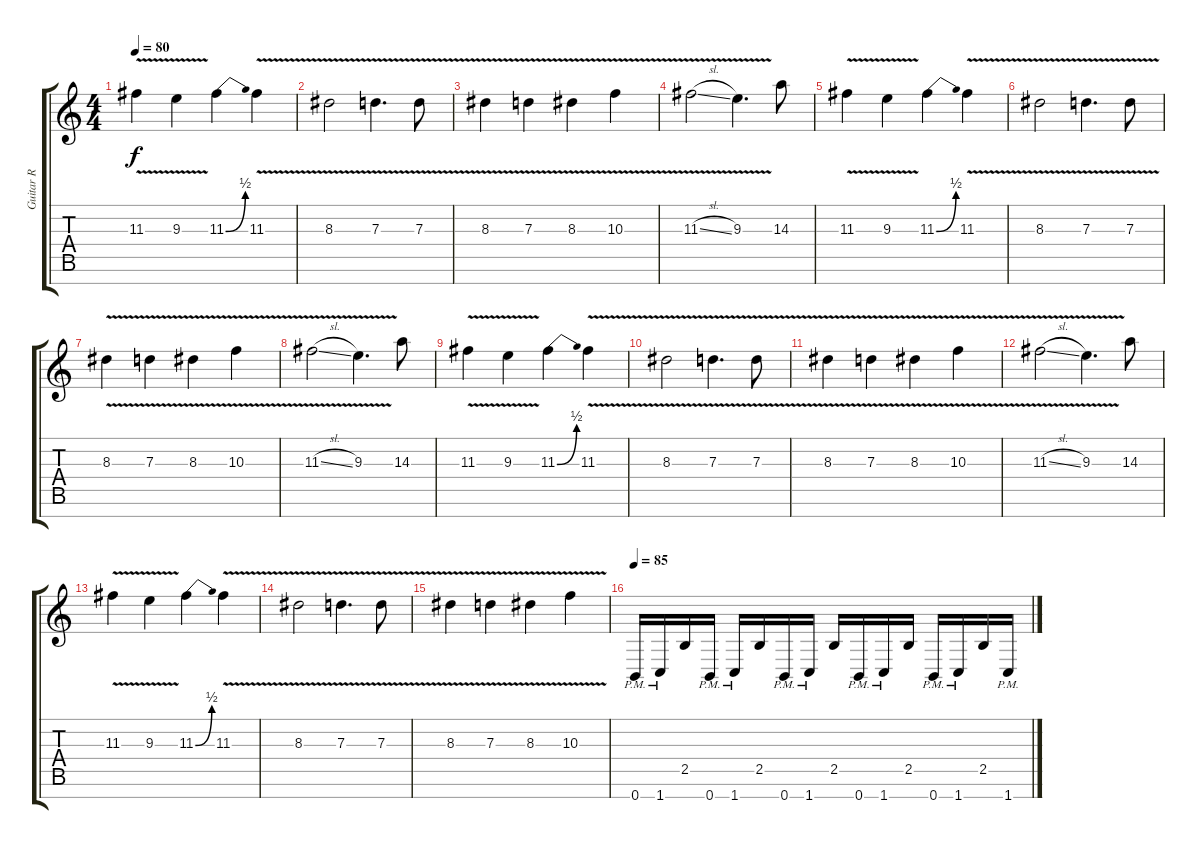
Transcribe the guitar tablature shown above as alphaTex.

\track ("Guitar R" "Guitar R") {instrument distortionguitar}
\staff {score tabs}
\tuning (E4 B3 G3 D3 A2 E2 B1) {hide}
\ts (4 4)
\tempo 80
\clef g2
\ks c
11.3{v}.4{dy f} 9.3{v}.4 11.3{be (bend 0 0 60 2)}.4 11.3{v}.4 |
8.3{v}.2 7.3{v}.4{d} 7.3{v}.8 |
8.3{v}.4 7.3{v}.4 8.3{v}.4 10.3{v}.4 |
11.3{v sl}.2 9.3{v}.4{d} 14.3.8 |
11.3{v}.4 9.3{v}.4 11.3{be (bend 0 0 60 2)}.4 11.3{v}.4 |
8.3{v}.2 7.3{v}.4{d} 7.3{v}.8 |
8.3{v}.4 7.3{v}.4 8.3{v}.4 10.3{v}.4 |
11.3{v sl}.2{volume 10} 9.3{v}.4{d} 14.3.8 |
11.3{v}.4 9.3{v}.4 11.3{be (bend 0 0 60 2)}.4 11.3{v}.4 |
8.3{v}.2 7.3{v}.4{d} 7.3{v}.8 |
8.3{v}.4 7.3{v}.4 8.3{v}.4 10.3{v}.4 |
11.3{v sl}.2 9.3{v}.4{d} 14.3.8 |
11.3{v}.4 9.3{v}.4 11.3{be (bend 0 0 60 2)}.4 11.3{v}.4 |
8.3{v}.2 7.3{v}.4{d} 7.3{v}.8 |
8.3{v}.4 7.3{v}.4 8.3{v}.4 10.3{v}.4 |
\tempo 85
0.7{pm}.16{volume 14} 1.7{pm}.16 2.5.16 0.7{pm}.16 1.7{pm}.16 2.5.16 0.7{pm}.16 1.7{pm}.16 2.5.16 0.7{pm}.16 1.7{pm}.16 2.5.16 0.7{pm}.16 1.7{pm}.16 2.5.16 1.7{pm}.16
